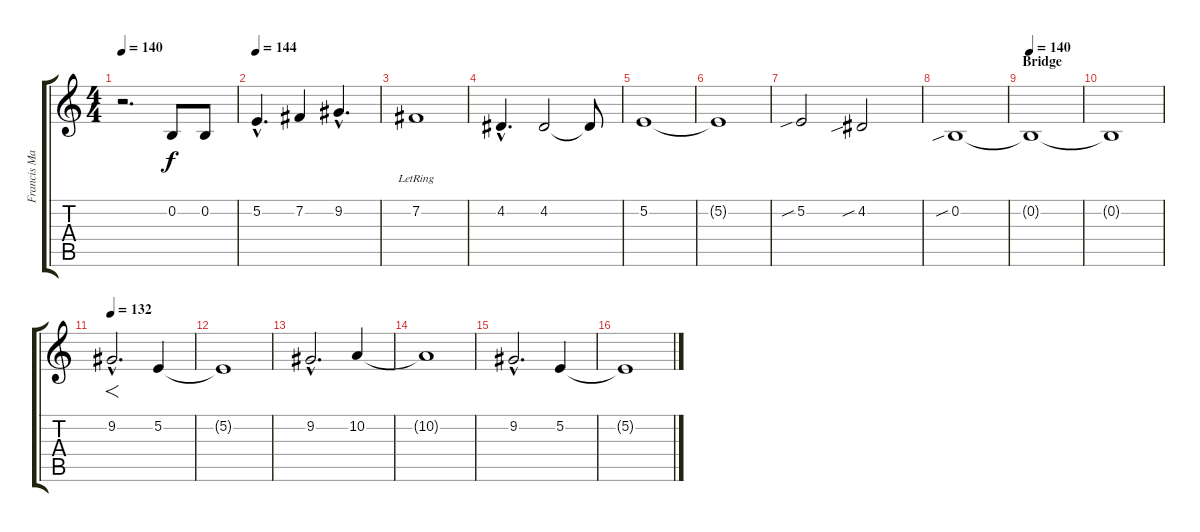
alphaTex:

\track ("Francis Mark-Vocals" "Francis Ma") {instrument clarinet}
\staff {score tabs}
\tuning (E4 B3 G3 D3 A2 E2) {hide}
\ts (4 4)
\tempo 140
\clef g2
\ks c
r.2{d dy f} 0.2.8{volume 16} 0.2.8 |
\tempo 144
5.2{hac}.4{d} 7.2.4 9.2{hac}.4{d} |
7.2{lr}.1 |
4.2{hac}.4{d} 4.2.2 4.2{t}.8 |
5.2.1 |
5.2{t}.1{volume 8} |
5.2{sib}.2{volume 16} 4.2{sib}.2 |
0.2{sib}.1{volume 3} |
\section ("" "Bridge")
\tempo 140
0.2{t}.1 |
0.2{t}.1 |
\tempo 132
9.2{hac}.2{f d volume 15} 5.2.4{volume 4} |
5.2{t}.1 |
9.2{hac}.2{d volume 15} 10.2.4{volume 5} |
10.2{t}.1 |
9.2{hac}.2{d volume 15} 5.2.4{volume 4} |
5.2{t}.1
